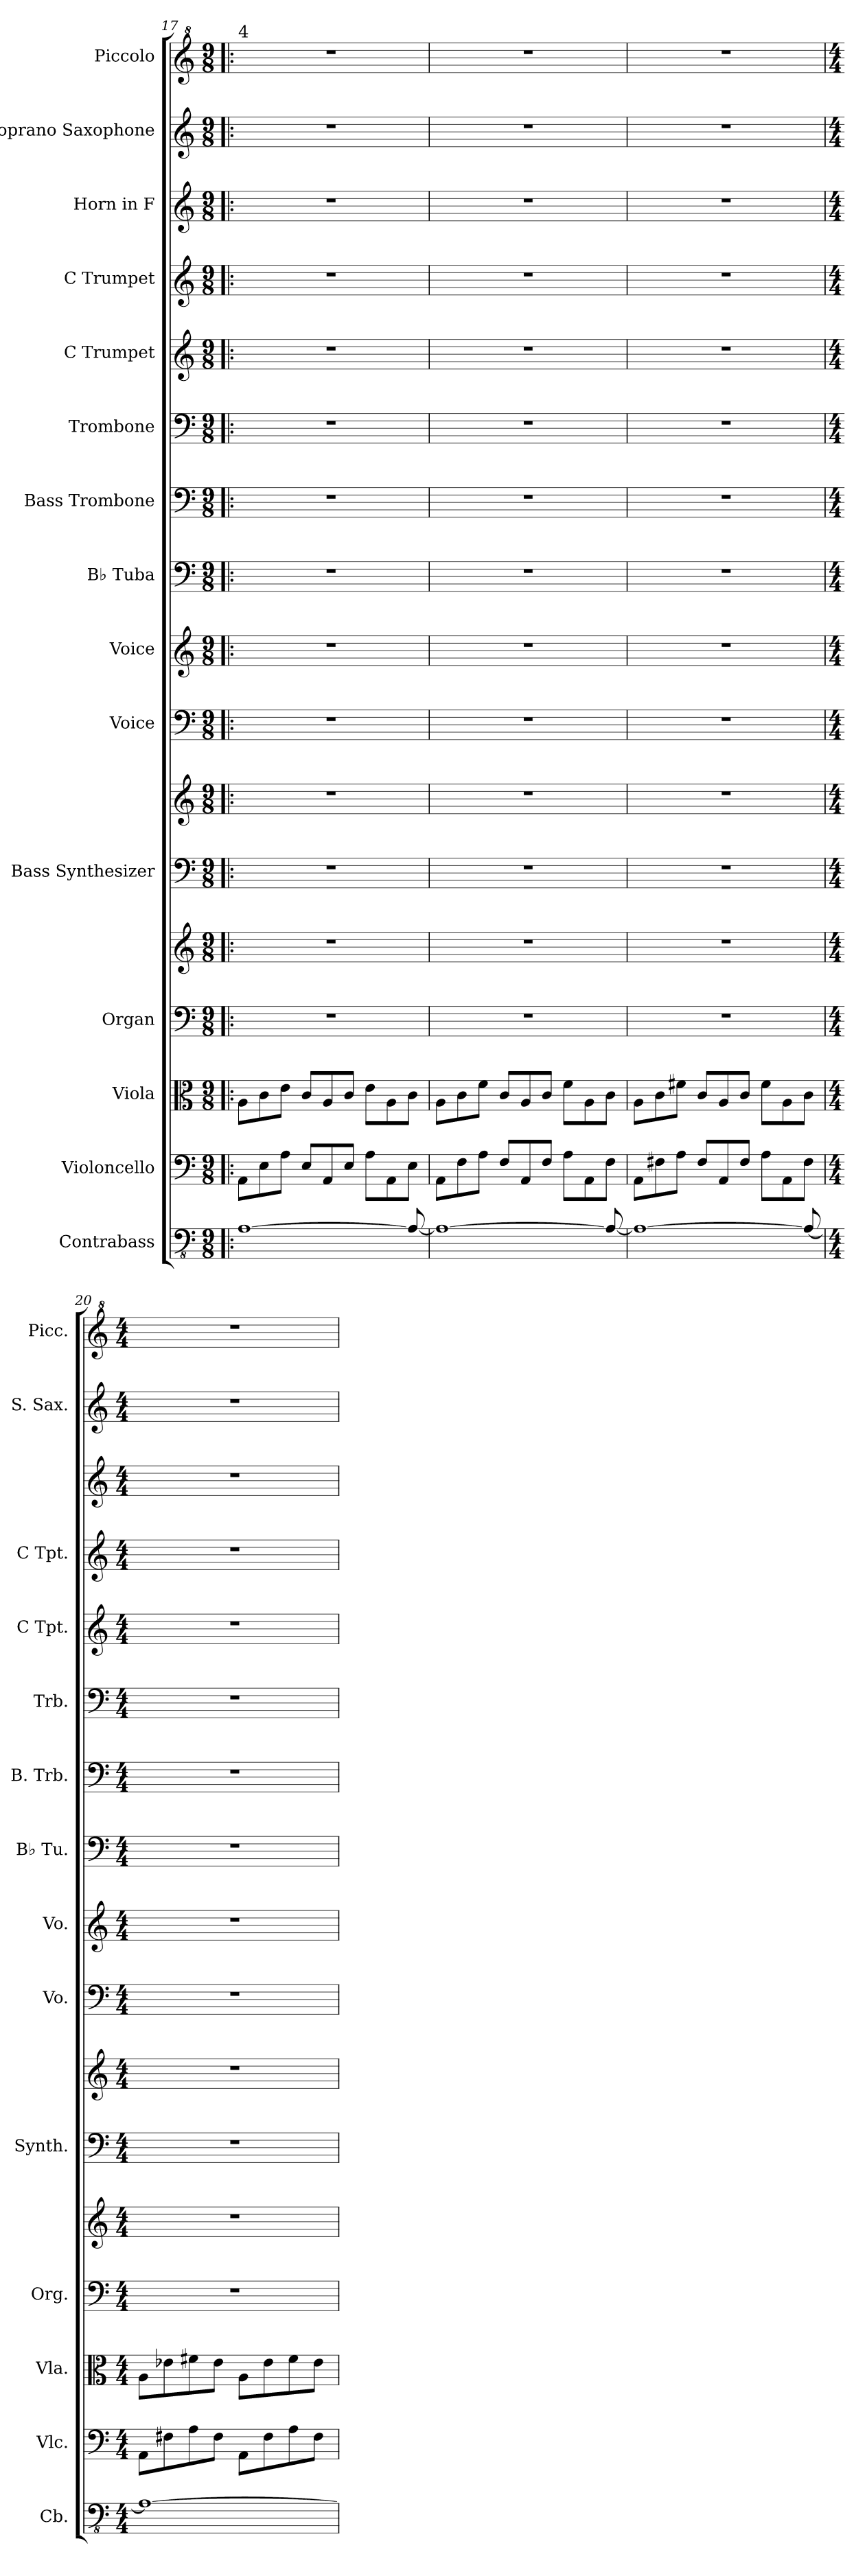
**kern	**kern	**kern	**kern	**kern	**kern	**kern	**kern	**kern	**kern	**kern	**kern	**kern	**kern	**kern	**kern	**kern
*part15	*part14	*part13	*part12	*part12	*part11	*part11	*part10	*part9	*part8	*part7	*part6	*part5	*part4	*part3	*part2	*part1
*staff17	*staff16	*staff15	*staff14	*staff13	*staff12	*staff11	*staff10	*staff9	*staff8	*staff7	*staff6	*staff5	*staff4	*staff3	*staff2	*staff1
*I"Contrabass	*I"Violoncello	*I"Viola	*I"Organ	*	*I"Bass Synthesizer	*	*I"Voice	*I"Voice	*I"B♭ Tuba	*I"Bass Trombone	*I"Trombone	*I"C Trumpet	*I"C Trumpet	*I"Horn in F	*I"Soprano Saxophone	*I"Piccolo
*I'Cb.	*I'Vlc.	*I'Vla.	*I'Org.	*	*I'Synth.	*	*I'Vo.	*I'Vo.	*I'B♭ Tu.	*I'B. Trb.	*I'Trb.	*I'C Tpt.	*I'C Tpt.	*	*I'S. Sax.	*I'Picc.
*clefFv4	*clefF4	*clefC3	*clefF4	*clefG2	*clefF4	*clefG2	*clefF4	*clefG2	*clefF4	*clefF4	*clefF4	*clefG2	*clefG2	*clefG2	*clefG2	*clefG^2
*ITrd7c12	*	*	*	*	*	*	*	*	*	*	*	*	*	*ITrd4c7	*ITrd1c2	*ITrd-7c-12
*k[]	*k[]	*k[]	*k[]	*k[]	*k[]	*k[]	*k[]	*k[]	*k[]	*k[]	*k[]	*k[]	*k[]	*k[b-]	*k[b-e-]	*k[]
*M9/8	*M9/8	*M9/8	*M9/8	*M9/8	*M9/8	*M9/8	*M9/8	*M9/8	*M9/8	*M9/8	*M9/8	*M9/8	*M9/8	*M9/8	*M9/8	*M9/8
=17!|:	=17!|:	=17!|:	=17!|:	=17!|:	=17!|:	=17!|:	=17!|:	=17!|:	=17!|:	=17!|:	=17!|:	=17!|:	=17!|:	=17!|:	=17!|:	=17!|:
!	!	!	!	!	!	!	!	!	!	!	!	!	!	!	!	!LO:TX:t=4
[1AAA	8AA\L	8A\L	8%9r	8%9r	8%9r	8%9r	8%9r	8%9r	8%9r	8%9r	8%9r	8%9r	8%9r	8%9r	8%9r	8%9r
.	8E\	8c\	.	.	.	.	.	.	.	.	.	.	.	.	.	.
.	8A\J	8e\J	.	.	.	.	.	.	.	.	.	.	.	.	.	.
.	8E/L	8c/L	.	.	.	.	.	.	.	.	.	.	.	.	.	.
.	8AA/	8A/	.	.	.	.	.	.	.	.	.	.	.	.	.	.
.	8E/J	8c/J	.	.	.	.	.	.	.	.	.	.	.	.	.	.
.	8A\L	8e\L	.	.	.	.	.	.	.	.	.	.	.	.	.	.
.	8AA\	8A\	.	.	.	.	.	.	.	.	.	.	.	.	.	.
8AAA/_	8E\J	8c\J	.	.	.	.	.	.	.	.	.	.	.	.	.	.
!!LO:PB:g=z
=18	=18	=18	=18	=18	=18	=18	=18	=18	=18	=18	=18	=18	=18	=18	=18	=18
1AAA_	8AA\L	8A\L	8%9r	8%9r	8%9r	8%9r	8%9r	8%9r	8%9r	8%9r	8%9r	8%9r	8%9r	8%9r	8%9r	8%9r
.	8F\	8c\	.	.	.	.	.	.	.	.	.	.	.	.	.	.
.	8A\J	8f\J	.	.	.	.	.	.	.	.	.	.	.	.	.	.
.	8F/L	8c/L	.	.	.	.	.	.	.	.	.	.	.	.	.	.
.	8AA/	8A/	.	.	.	.	.	.	.	.	.	.	.	.	.	.
.	8F/J	8c/J	.	.	.	.	.	.	.	.	.	.	.	.	.	.
.	8A\L	8f\L	.	.	.	.	.	.	.	.	.	.	.	.	.	.
.	8AA\	8A\	.	.	.	.	.	.	.	.	.	.	.	.	.	.
8AAA/_	8F\J	8c\J	.	.	.	.	.	.	.	.	.	.	.	.	.	.
=19	=19	=19	=19	=19	=19	=19	=19	=19	=19	=19	=19	=19	=19	=19	=19	=19
1AAA_	8AA\L	8A\L	8%9r	8%9r	8%9r	8%9r	8%9r	8%9r	8%9r	8%9r	8%9r	8%9r	8%9r	8%9r	8%9r	8%9r
.	8F#X\	8c\	.	.	.	.	.	.	.	.	.	.	.	.	.	.
.	8A\J	8f#X\J	.	.	.	.	.	.	.	.	.	.	.	.	.	.
.	8F#/L	8c/L	.	.	.	.	.	.	.	.	.	.	.	.	.	.
.	8AA/	8A/	.	.	.	.	.	.	.	.	.	.	.	.	.	.
.	8F#/J	8c/J	.	.	.	.	.	.	.	.	.	.	.	.	.	.
.	8A\L	8f#\L	.	.	.	.	.	.	.	.	.	.	.	.	.	.
.	8AA\	8A\	.	.	.	.	.	.	.	.	.	.	.	.	.	.
8AAA/_	8F#\J	8c\J	.	.	.	.	.	.	.	.	.	.	.	.	.	.
=20	=20	=20	=20	=20	=20	=20	=20	=20	=20	=20	=20	=20	=20	=20	=20	=20
*M4/4	*M4/4	*M4/4	*M4/4	*M4/4	*M4/4	*M4/4	*M4/4	*M4/4	*M4/4	*M4/4	*M4/4	*M4/4	*M4/4	*M4/4	*M4/4	*M4/4
1AAA_	8AA\L	8A\L	1r	1r	1r	1r	1r	1r	1r	1r	1r	1r	1r	1r	1r	1r
.	8F#X\	8e-X\	.	.	.	.	.	.	.	.	.	.	.	.	.	.
.	8A\	8f#X\	.	.	.	.	.	.	.	.	.	.	.	.	.	.
.	8F#\J	8e-\J	.	.	.	.	.	.	.	.	.	.	.	.	.	.
.	8AA\L	8A\L	.	.	.	.	.	.	.	.	.	.	.	.	.	.
.	8F#\	8e-\	.	.	.	.	.	.	.	.	.	.	.	.	.	.
.	8A\	8f#\	.	.	.	.	.	.	.	.	.	.	.	.	.	.
.	8F#\J	8e-\J	.	.	.	.	.	.	.	.	.	.	.	.	.	.
=	=	=	=	=	=	=	=	=	=	=	=	=	=	=	=	=
*-	*-	*-	*-	*-	*-	*-	*-	*-	*-	*-	*-	*-	*-	*-	*-	*-
